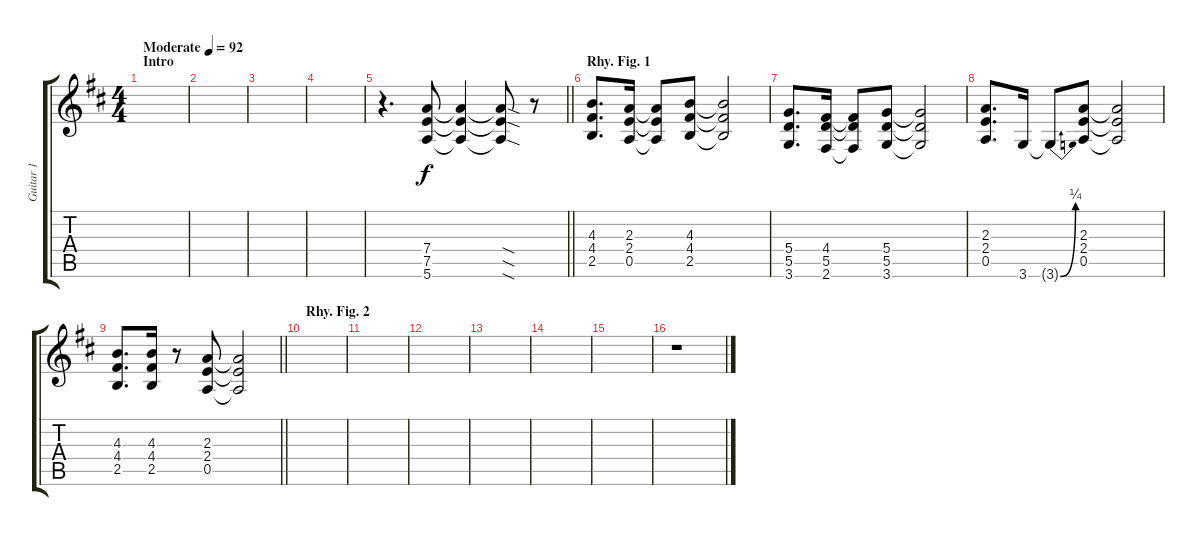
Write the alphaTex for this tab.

\track ("Guitar 1" "Guitar 1") {instrument distortionguitar}
\staff {score tabs}
\tuning (E4 B3 G3 D3 A2 E2) {hide}
\ts (4 4)
\section ("" "Intro")
\tempo (92 "Moderate")
\clef g2
\ks d
|
|
|
|
\barLineRight lightlight
r.4{d} (7.4 7.5 5.6).8 (7.4{t} 7.5{t} 5.6{t}).4 (7.4{sod t} 7.5{sod t} 5.6{sod t}).8 r.8 |
\section ("" "Rhy. Fig. 1")
(4.3 4.4 2.5).8{d} (2.3 2.4 0.5).16 (2.3{t} 2.4{t} 0.5{t}).8 (4.3 4.4 2.5).8 (4.3{t} 4.4{t} 2.5{t}).2 |
(5.4 5.5 3.6).8{d} (4.4 5.5 2.6).16 (4.4{t} 5.5{t} 2.6{t}).8 (5.4 5.5 3.6).8 (5.4{t} 5.5{t} 3.6{t}).2 |
(2.3 2.4 0.5).8{d} 3.6.16 3.6{be (bend 0 0 60 1) t}.8 (2.3 2.4 0.5).8 (2.3{t} 2.4{t} 0.5{t}).2 |
\barLineRight lightlight
(4.3 4.4 2.5).8{d} (4.3 4.4 2.5).16 r.8 (2.3 2.4 0.5).8 (2.3{t} 2.4{t} 0.5{t}).2 |
\section ("" "Rhy. Fig. 2")
|
|
|
|
|
|
r.1
